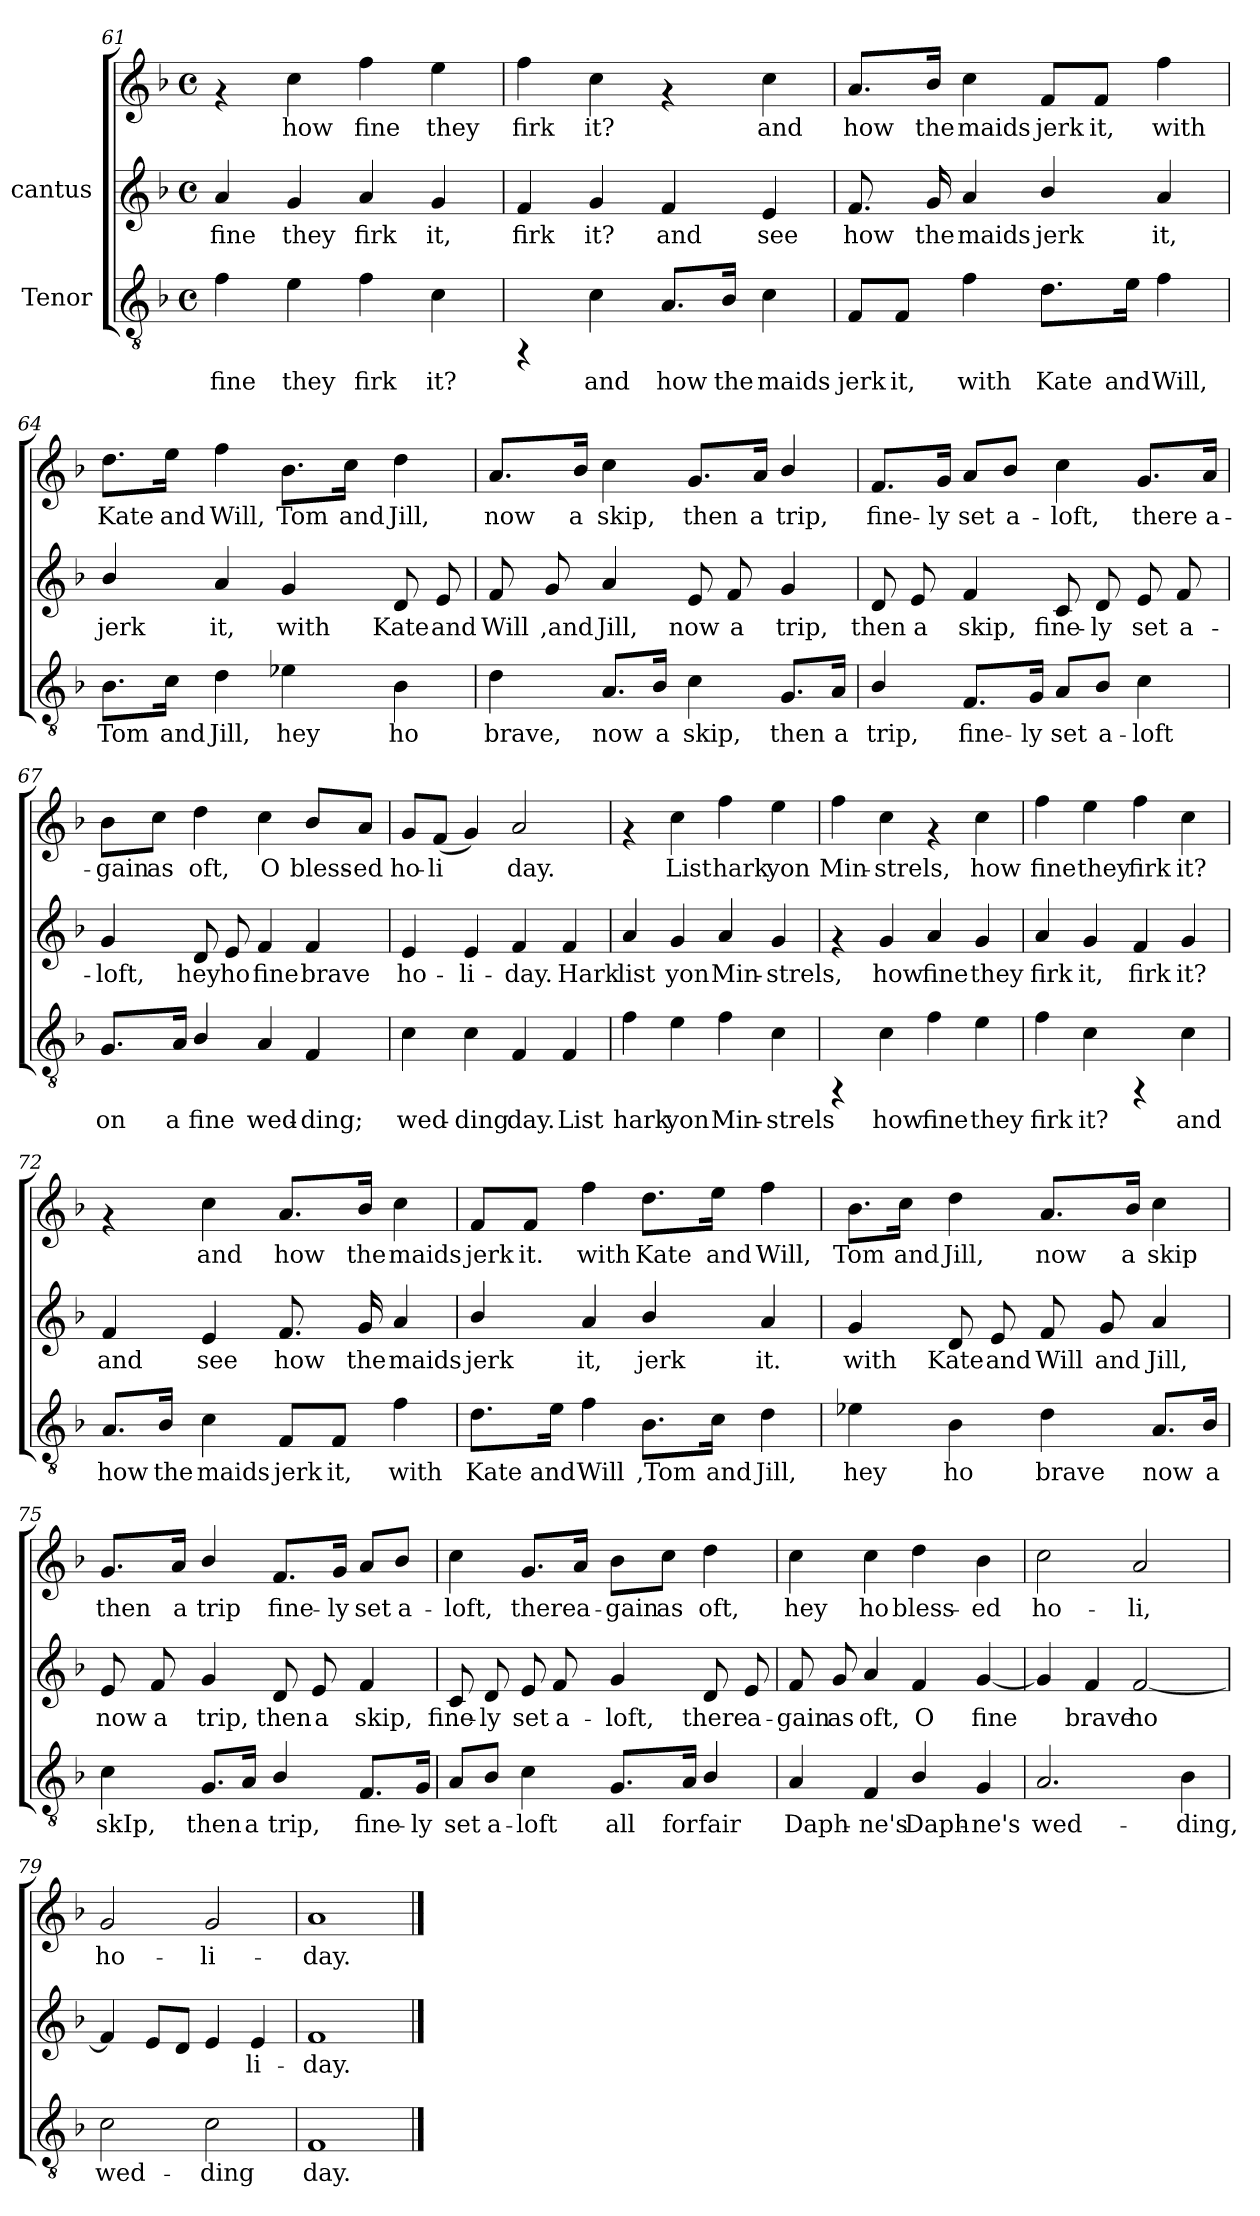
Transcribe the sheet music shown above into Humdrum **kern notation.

**kern	**text	**kern	**text	**kern	**text
*part2	*part2	*part1	*part1	*part1	*part1
*staff3	*staff3	*staff2	*staff2	*staff1	*staff1
*I"Tenor	*	*I"cantus	*	*	*
*clefGv2	*	*clefG2	*	*clefG2	*
*k[b-]	*	*k[b-]	*	*k[b-]	*
*F:	*	*F:	*	*F:	*
*M4/4	*	*M4/4	*	*M4/4	*
*met(c)	*	*met(c)	*	*met(c)	*
=61	=61	=61	=61	=61	=61
!	!LO:LY:b:cj	!	!LO:LY:b:cj	!	!
4f\	fine	4a/	fine	4rf	.
!	!LO:LY:b:cj	!	!LO:LY:b:cj	!	!LO:LY:b:cj
4e\	they	4g/	they	4cc\	how
!	!LO:LY:b:cj	!	!LO:LY:b:cj	!	!LO:LY:b:cj
4f\	firk	4a/	firk	4ff\	fine
!	!LO:LY:b:cj	!	!LO:LY:b:cj	!	!LO:LY:b:cj
4c\	it?	4g/	it,	4ee\	they
=62	=62	=62	=62	=62	=62
!	!	!	!LO:LY:b:cj	!	!LO:LY:b:cj
4rFF	.	4f/	firk	4ff\	firk
!	!LO:LY:b:cj	!	!LO:LY:b:cj	!	!LO:LY:b:cj
4c\	and	4g/	it?	4cc\	it?
!	!LO:LY:b:cj	!	!LO:LY:b:cj	!	!
8.A/L	how	4f/	and	4rf	.
!	!LO:LY:b:cj	!	!	!	!
16B-/Jk	the	.	.	.	.
!	!LO:LY:b:cj	!	!LO:LY:b:cj	!	!LO:LY:b:cj
4c\	maids	4e/	see	4cc\	and
=63	=63	=63	=63	=63	=63
!	!LO:LY:b:cj	!	!LO:LY:b:cj	!	!LO:LY:b:cj
8F/L	jerk	8.f/	how	8.a/L	how
!	!LO:LY:b:cj	!	!	!	!
8F/J	it,	.	.	.	.
!	!	!	!LO:LY:b:cj	!	!LO:LY:b:cj
.	.	16g/	the	16b-/Jk	the
!	!LO:LY:b:cj	!	!LO:LY:b:cj	!	!LO:LY:b:cj
4f\	with	4a/	maids	4cc\	maids
!	!LO:LY:b:cj	!	!LO:LY:b:cj	!	!LO:LY:b:cj
8.d\L	Kate	4b-/	jerk	8f/L	jerk
!	!	!	!	!	!LO:LY:b:cj
.	.	.	.	8f/J	it,
!	!LO:LY:b:cj	!	!	!	!
16e\Jk	and	.	.	.	.
!	!LO:LY:b:cj	!	!LO:LY:b:cj	!	!LO:LY:b:cj
4f\	Will,	4a/	it,	4ff\	with
!!LO:PB:g=z
=64	=64	=64	=64	=64	=64
!	!LO:LY:b:cj	!	!LO:LY:b:cj	!	!LO:LY:b:cj
8.B-\L	Tom	4b-/	jerk	8.dd\L	Kate
!	!LO:LY:b:cj	!	!	!	!LO:LY:b:cj
16c\Jk	and	.	.	16ee\Jk	and
!	!LO:LY:b:cj	!	!LO:LY:b:cj	!	!LO:LY:b:cj
4d\	Jill,	4a/	it,	4ff\	Will,
!	!LO:LY:b:cj	!	!LO:LY:b:cj	!	!LO:LY:b:cj
4e-X\	hey	4g/	with	8.b-\L	Tom
!	!	!	!	!	!LO:LY:b:cj
.	.	.	.	16cc\Jk	and
!	!LO:LY:b:cj	!	!LO:LY:b:cj	!	!LO:LY:b:cj
4B-\	ho	8d/	Kate	4dd\	Jill,
!	!	!	!LO:LY:b:cj	!	!
.	.	8e/	and	.	.
=65	=65	=65	=65	=65	=65
!	!LO:LY:b:cj	!	!LO:LY:b:cj	!	!LO:LY:b:cj
4d\	brave,	8f/	Will	8.a/L	now
!	!	!	!LO:LY:b:cj	!	!
.	.	8g/	,and	.	.
!	!	!	!	!	!LO:LY:b:cj
.	.	.	.	16b-/Jk	a
!	!LO:LY:b:cj	!	!LO:LY:b:cj	!	!LO:LY:b:cj
8.A/L	now	4a/	Jill,	4cc\	skip,
!	!LO:LY:b:cj	!	!	!	!
16B-/Jk	a	.	.	.	.
!	!LO:LY:b:cj	!	!LO:LY:b:cj	!	!LO:LY:b:cj
4c\	skip,	8e/	now	8.g/L	then
!	!	!	!LO:LY:b:cj	!	!
.	.	8f/	a	.	.
!	!	!	!	!	!LO:LY:b:cj
.	.	.	.	16a/Jk	a
!	!LO:LY:b:cj	!	!LO:LY:b:cj	!	!LO:LY:b:cj
8.G/L	then	4g/	trip,	4b-/	trip,
!	!LO:LY:b:cj	!	!	!	!
16A/Jk	a	.	.	.	.
=66	=66	=66	=66	=66	=66
!	!LO:LY:b:cj	!	!LO:LY:b:cj	!	!LO:LY:b:cj
4B-/	trip,	8d/	-then	8.f/L	fine-
!	!	!	!LO:LY:b:cj	!	!
.	.	8e/	a	.	.
!	!	!	!	!	!LO:LY:b:cj
.	.	.	.	16g/Jk	-ly
!	!LO:LY:b:cj	!	!LO:LY:b:cj	!	!LO:LY:b:cj
8.F/L	fine-	4f/	skip,	8a/L	set
!	!	!	!	!	!LO:LY:b:cj
.	.	.	.	8b-/J	a-
!	!LO:LY:b:cj	!	!	!	!
16G/Jk	-ly	.	.	.	.
!	!LO:LY:b:cj	!	!LO:LY:b:cj	!	!LO:LY:b:cj
8A/L	set	8c/	fine-	4cc\	-loft,
!	!LO:LY:b:cj	!	!LO:LY:b:cj	!	!
8B-/J	a-	8d/	-ly	.	.
!	!LO:LY:b:cj	!	!LO:LY:b:cj	!	!LO:LY:b:cj
4c\	-loft	8e/	set	8.g/L	there
!	!	!	!LO:LY:b:cj	!	!
.	.	8f/	a-	.	.
!	!	!	!	!	!LO:LY:b:cj
.	.	.	.	16a/Jk	a-
!!LO:LB:g=z
=67	=67	=67	=67	=67	=67
!	!LO:LY:b:cj	!	!LO:LY:b:cj	!	!LO:LY:b:cj
8.G/L	on	4g/	loft,	8b-\L	-gain
!	!	!	!	!	!LO:LY:b:cj
.	.	.	.	8cc\J	as
!	!LO:LY:b:cj	!	!	!	!
16A/Jk	a	.	.	.	.
!	!LO:LY:b:cj	!	!LO:LY:b:cj	!	!LO:LY:b:cj
4B-/	fine	8d/	hey	4dd\	oft,
!	!	!	!LO:LY:b:cj	!	!
.	.	8e/	ho	.	.
!	!LO:LY:b:cj	!	!LO:LY:b:cj	!	!LO:LY:b:cj
4A/	wed-	4f/	fine	4cc\	O
!	!LO:LY:b:cj	!	!LO:LY:b:cj	!	!LO:LY:b:cj
4F/	-ding;	4f/	brave	8b-/L	bless-
!	!	!	!	!	!LO:LY:b:cj
.	.	.	.	8a/J	-ed
=68	=68	=68	=68	=68	=68
!	!LO:LY:b:cj	!	!LO:LY:b:cj	!	!LO:LY:b:cj
4c\	wed-	4e/	ho-	8g/L	ho-
!	!	!	!	!	!LO:LY:b:cj
.	.	.	.	(<8f/J	-li-
!	!LO:LY:b:cj	!	!LO:LY:b:cj	!	!LO:LY:b:cj
4c\	-ding	4e/	-li-	4g/)	-
!	!LO:LY:b:cj	!	!LO:LY:b:cj	!	!LO:LY:b:cj
4F/	day.	4f/	-day.	2a/	day.
!	!LO:LY:b:cj	!	!LO:LY:b:cj	!	!
4F/	List	4f/	Hark	.	.
=69	=69	=69	=69	=69	=69
!	!LO:LY:b:cj	!	!LO:LY:b:cj	!	!
4f\	hark	4a/	list	4rf	.
!	!LO:LY:b:cj	!	!LO:LY:b:cj	!	!LO:LY:b:cj
4e\	yon	4g/	yon	4cc\	List
!	!LO:LY:b:cj	!	!LO:LY:b:cj	!	!LO:LY:b:cj
4f\	Min-	4a/	Min-	4ff\	hark
!	!LO:LY:b:cj	!	!LO:LY:b:cj	!	!LO:LY:b:cj
4c\	-strels	4g/	-strels,	4ee\	yon
=70	=70	=70	=70	=70	=70
!	!	!	!	!	!LO:LY:b:cj
4rFF	.	4rf	.	4ff\	Min-
!	!LO:LY:b:cj	!	!LO:LY:b:cj	!	!LO:LY:b:cj
4c\	how	4g/	how	4cc\	-strels,
!	!LO:LY:b:cj	!	!LO:LY:b:cj	!	!
4f\	fine	4a/	fine	4rf	.
!	!LO:LY:b:cj	!	!LO:LY:b:cj	!	!LO:LY:b:cj
4e\	they	4g/	they	4cc\	how
!!LO:LB:g=z
=71	=71	=71	=71	=71	=71
!	!LO:LY:b:cj	!	!LO:LY:b:cj	!	!LO:LY:b:cj
4f\	firk	4a/	firk	4ff\	fine
!	!LO:LY:b:cj	!	!LO:LY:b:cj	!	!LO:LY:b:cj
4c\	it?	4g/	it,	4ee\	they
!	!	!	!LO:LY:b:cj	!	!LO:LY:b:cj
4rFF	.	4f/	firk	4ff\	firk
!	!LO:LY:b:cj	!	!LO:LY:b:cj	!	!LO:LY:b:cj
4c\	and	4g/	it?	4cc\	it?
=72	=72	=72	=72	=72	=72
!	!LO:LY:b:cj	!	!LO:LY:b:cj	!	!
8.A/L	how	4f/	and	4rf	.
!	!LO:LY:b:cj	!	!	!	!
16B-/Jk	the	.	.	.	.
!	!LO:LY:b:cj	!	!LO:LY:b:cj	!	!LO:LY:b:cj
4c\	maids	4e/	see	4cc\	and
!	!LO:LY:b:cj	!	!LO:LY:b:cj	!	!LO:LY:b:cj
8F/L	jerk	8.f/	how	8.a/L	how
!	!LO:LY:b:cj	!	!	!	!
8F/J	it,	.	.	.	.
!	!	!	!LO:LY:b:cj	!	!LO:LY:b:cj
.	.	16g/	the	16b-/Jk	the
!	!LO:LY:b:cj	!	!LO:LY:b:cj	!	!LO:LY:b:cj
4f\	with	4a/	maids	4cc\	maids
=73	=73	=73	=73	=73	=73
!	!LO:LY:b:cj	!	!LO:LY:b:cj	!	!LO:LY:b:cj
8.d\L	Kate	4b-/	jerk	8f/L	jerk
!	!	!	!	!	!LO:LY:b:cj
.	.	.	.	8f/J	it.
!	!LO:LY:b:cj	!	!	!	!
16e\Jk	and	.	.	.	.
!	!LO:LY:b:cj	!	!LO:LY:b:cj	!	!LO:LY:b:cj
4f\	Will	4a/	it,	4ff\	with
!	!LO:LY:b:cj	!	!LO:LY:b:cj	!	!LO:LY:b:cj
8.B-\L	,Tom	4b-/	jerk	8.dd\L	Kate
!	!LO:LY:b:cj	!	!	!	!LO:LY:b:cj
16c\Jk	and	.	.	16ee\Jk	and
!	!LO:LY:b:cj	!	!LO:LY:b:cj	!	!LO:LY:b:cj
4d\	Jill,	4a/	it.	4ff\	Will,
!!LO:LB:g=z
=74	=74	=74	=74	=74	=74
!	!LO:LY:b:cj	!	!LO:LY:b:cj	!	!LO:LY:b:cj
4e-X\	hey	4g/	with	8.b-\L	Tom
!	!	!	!	!	!LO:LY:b:cj
.	.	.	.	16cc\Jk	and
!	!LO:LY:b:cj	!	!LO:LY:b:cj	!	!LO:LY:b:cj
4B-\	ho	8d/	Kate	4dd\	Jill,
!	!	!	!LO:LY:b:cj	!	!
.	.	8e/	and	.	.
!	!LO:LY:b:cj	!	!LO:LY:b:cj	!	!LO:LY:b:cj
4d\	brave	8f/	Will	8.a/L	now
!	!	!	!LO:LY:b:cj	!	!
.	.	8g/	and	.	.
!	!	!	!	!	!LO:LY:b:cj
.	.	.	.	16b-/Jk	a
!	!LO:LY:b:cj	!	!LO:LY:b:cj	!	!LO:LY:b:cj
8.A/L	now	4a/	Jill,	4cc\	skip
!	!LO:LY:b:cj	!	!	!	!
16B-/Jk	a	.	.	.	.
=75	=75	=75	=75	=75	=75
!	!LO:LY:b:cj	!	!LO:LY:b:cj	!	!LO:LY:b:cj
4c\	skIp,	8e/	-now	8.g/L	then
!	!	!	!LO:LY:b:cj	!	!
.	.	8f/	a	.	.
!	!	!	!	!	!LO:LY:b:cj
.	.	.	.	16a/Jk	a
!	!LO:LY:b:cj	!	!LO:LY:b:cj	!	!LO:LY:b:cj
8.G/L	then	4g/	trip,	4b-/	trip
!	!LO:LY:b:cj	!	!	!	!
16A/Jk	a	.	.	.	.
!	!LO:LY:b:cj	!	!LO:LY:b:cj	!	!LO:LY:b:cj
4B-/	trip,	8d/	then	8.f/L	fine-
!	!	!	!LO:LY:b:cj	!	!
.	.	8e/	a	.	.
!	!	!	!	!	!LO:LY:b:cj
.	.	.	.	16g/Jk	-ly
!	!LO:LY:b:cj	!	!LO:LY:b:cj	!	!LO:LY:b:cj
8.F/L	fine-	4f/	skip,	8a/L	set
!	!	!	!	!	!LO:LY:b:cj
.	.	.	.	8b-/J	a-
!	!LO:LY:b:cj	!	!	!	!
16G/Jk	-ly	.	.	.	.
=76	=76	=76	=76	=76	=76
!	!LO:LY:b:cj	!	!LO:LY:b:cj	!	!LO:LY:b:cj
8A/L	set	8c/	fine-	4cc\	loft,
!	!LO:LY:b:cj	!	!LO:LY:b:cj	!	!
8B-/J	a-	8d/	-ly	.	.
!	!LO:LY:b:cj	!	!LO:LY:b:cj	!	!LO:LY:b:cj
4c\	-loft	8e/	set	8.g/L	there
!	!	!	!LO:LY:b:cj	!	!
.	.	8f/	a-	.	.
!	!	!	!	!	!LO:LY:b:cj
.	.	.	.	16a/Jk	a-
!	!LO:LY:b:cj	!	!LO:LY:b:cj	!	!LO:LY:b:cj
8.G/L	all	4g/	-loft,	8b-\L	-gain
!	!	!	!	!	!LO:LY:b:cj
.	.	.	.	8cc\J	as
!	!LO:LY:b:cj	!	!	!	!
16A/Jk	for	.	.	.	.
!	!LO:LY:b:cj	!	!LO:LY:b:cj	!	!LO:LY:b:cj
4B-/	fair	8d/	there	4dd\	oft,
!	!	!	!LO:LY:b:cj	!	!
.	.	8e/	a-	.	.
!!LO:LB:g=z
=77	=77	=77	=77	=77	=77
!	!LO:LY:b:cj	!	!LO:LY:b:cj	!	!LO:LY:b:cj
4A/	Daph-	8f/	gain	4cc\	-hey
!	!	!	!LO:LY:b:cj	!	!
.	.	8g/	as	.	.
!	!LO:LY:b:cj	!	!LO:LY:b:cj	!	!LO:LY:b:cj
4F/	-ne's	4a/	oft,	4cc\	ho
!	!LO:LY:b:cj	!	!LO:LY:b:cj	!	!LO:LY:b:cj
4B-/	Daph-	4f/	O	4dd\	bless-
!	!LO:LY:b:cj	!	!LO:LY:b:cj	!	!LO:LY:b:cj
4G/	-ne's	[<4g/	fine	4b-\	-ed
=78	=78	=78	=78	=78	=78
!	!LO:LY:b:cj	!	!LO:LY:b:cj	!	!LO:LY:b:cj
2.A/	wed-	4g/]	.	2cc\	ho-
!	!	!	!LO:LY:b:cj	!	!
.	.	4f/	brave	.	.
!	!	!	!LO:LY:b:cj	!	!LO:LY:b:cj
.	.	[<2f/	ho-	2a/	-li,
!	!LO:LY:b:cj	!	!	!	!
4B-\	-ding,	.	.	.	.
=79	=79	=79	=79	=79	=79
!	!LO:LY:b:cj	!	!LO:LY:b:cj	!	!LO:LY:b:cj
2c\	wed-	4f/]	-	2g/	-ho-
!	!	!	!LO:LY:b:cj	!	!
.	.	8e/L	.	.	.
!	!	!	!LO:LY:b:cj	!	!
.	.	8d/J	.	.	.
!	!LO:LY:b:cj	!	!LO:LY:b:cj	!	!LO:LY:b:cj
2c\	-ding	4e/	.	2g/	-li-
!	!	!	!LO:LY:b:cj	!	!
.	.	4e/	li-	.	.
=80	=80	=80	=80	=80	=80
!	!LO:LY:b:cj	!	!LO:LY:b:cj	!	!LO:LY:b:cj
1F	day.	1f	day.	1a	-day.
==	==	==	==	==	==
*-	*-	*-	*-	*-	*-
